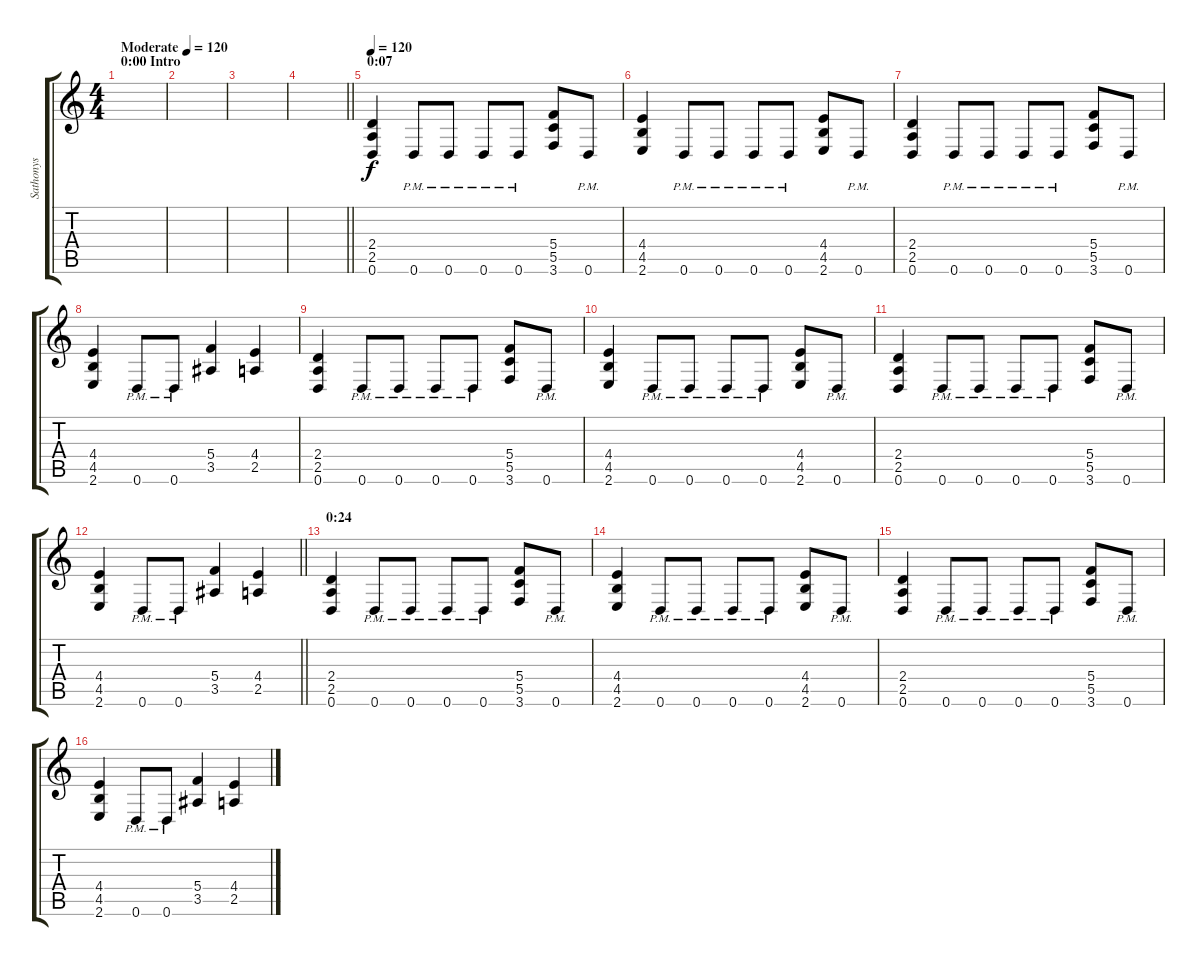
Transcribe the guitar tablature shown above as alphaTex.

\track ("Sathonys" "Sathonys") {instrument distortionguitar}
\staff {score tabs}
\tuning (D4 A3 F3 C3 G2 D2) {hide}
\ts (4 4)
\section ("" "0:00 Intro")
\tempo (120 "Moderate")
\clef g2
\ks c
|
|
|
\barLineRight lightlight
|
\section ("" "0:07")
\tempo 120
(2.4 2.5 0.6).4 0.6{pm}.8 0.6{pm}.8 0.6{pm}.8 0.6{pm}.8 (5.4 5.5 3.6).8 0.6{pm}.8 |
(4.4 4.5 2.6).4 0.6{pm}.8 0.6{pm}.8 0.6{pm}.8 0.6{pm}.8 (4.4 4.5 2.6).8 0.6{pm}.8 |
(2.4 2.5 0.6).4 0.6{pm}.8 0.6{pm}.8 0.6{pm}.8 0.6{pm}.8 (5.4 5.5 3.6).8 0.6{pm}.8 |
(4.4 4.5 2.6).4 0.6{pm}.8 0.6{pm}.8 (5.4 3.5).4 (4.4 2.5).4 |
(2.4 2.5 0.6).4 0.6{pm}.8 0.6{pm}.8 0.6{pm}.8 0.6{pm}.8 (5.4 5.5 3.6).8 0.6{pm}.8 |
(4.4 4.5 2.6).4 0.6{pm}.8 0.6{pm}.8 0.6{pm}.8 0.6{pm}.8 (4.4 4.5 2.6).8 0.6{pm}.8 |
(2.4 2.5 0.6).4 0.6{pm}.8 0.6{pm}.8 0.6{pm}.8 0.6{pm}.8 (5.4 5.5 3.6).8 0.6{pm}.8 |
\barLineRight lightlight
(4.4 4.5 2.6).4 0.6{pm}.8 0.6{pm}.8 (5.4 3.5).4 (4.4 2.5).4 |
\section ("" "0:24")
(2.4 2.5 0.6).4 0.6{pm}.8 0.6{pm}.8 0.6{pm}.8 0.6{pm}.8 (5.4 5.5 3.6).8 0.6{pm}.8 |
(4.4 4.5 2.6).4 0.6{pm}.8 0.6{pm}.8 0.6{pm}.8 0.6{pm}.8 (4.4 4.5 2.6).8 0.6{pm}.8 |
(2.4 2.5 0.6).4 0.6{pm}.8 0.6{pm}.8 0.6{pm}.8 0.6{pm}.8 (5.4 5.5 3.6).8 0.6{pm}.8 |
(4.4 4.5 2.6).4 0.6{pm}.8 0.6{pm}.8 (5.4 3.5).4 (4.4 2.5).4
